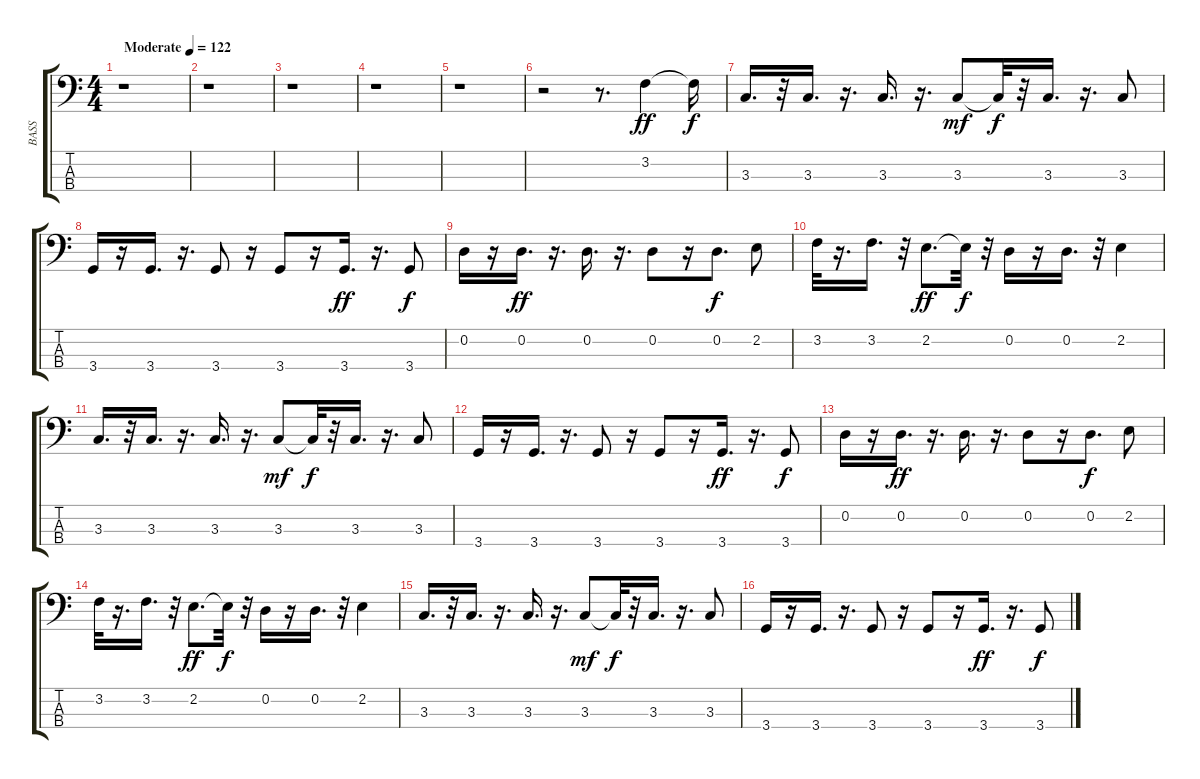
\track ("BASS" "BASS") {instrument electricbassfinger}
\staff {score tabs}
\tuning (G2 D2 A1 E1) {hide}
\ts (4 4)
\tempo (122 "Moderate")
\clef f4
\ks c
r.1{dy ff instrument electricbassfinger} |
r.1 |
r.1 |
r.1 |
r.1 |
r.2 r.8{d} 3.2.4{instrument electricbassfinger} 3.2{t}.16{dy f} |
3.3.16{d} r.32 3.3.16{d} r.16{d} 3.3.16{d} r.16{d} 3.3.8{dy mf} 3.3{t}.32{dy f} r.32 3.3.16{d} r.16{d} 3.3.8 |
3.4.16 r.16 3.4.16{d} r.16{d} 3.4.8 r.16 3.4.8 r.16 3.4.16{d dy ff} r.16{d} 3.4.8{dy f} |
0.2.16 r.16 0.2.16{d dy ff} r.16{d} 0.2.16{d} r.16{d} 0.2.8 r.16 0.2.8{d dy f} 2.2.8 |
3.2.32 r.16{d} 3.2.16{d} r.32 2.2.8{d dy ff} 2.2{t}.32{dy f} r.32 0.2.16 r.16 0.2.16{d} r.32 2.2.4 |
3.3.16{d} r.32 3.3.16{d} r.16{d} 3.3.16{d} r.16{d} 3.3.8{dy mf} 3.3{t}.32{dy f} r.32 3.3.16{d} r.16{d} 3.3.8 |
3.4.16 r.16 3.4.16{d} r.16{d} 3.4.8 r.16 3.4.8 r.16 3.4.16{d dy ff} r.16{d} 3.4.8{dy f} |
0.2.16 r.16 0.2.16{d dy ff} r.16{d} 0.2.16{d} r.16{d} 0.2.8 r.16 0.2.8{d dy f} 2.2.8 |
3.2.32 r.16{d} 3.2.16{d} r.32 2.2.8{d dy ff} 2.2{t}.32{dy f} r.32 0.2.16 r.16 0.2.16{d} r.32 2.2.4 |
3.3.16{d} r.32 3.3.16{d} r.16{d} 3.3.16{d} r.16{d} 3.3.8{dy mf} 3.3{t}.32{dy f} r.32 3.3.16{d} r.16{d} 3.3.8 |
3.4.16 r.16 3.4.16{d} r.16{d} 3.4.8 r.16 3.4.8 r.16 3.4.16{d dy ff} r.16{d} 3.4.8{dy f}
